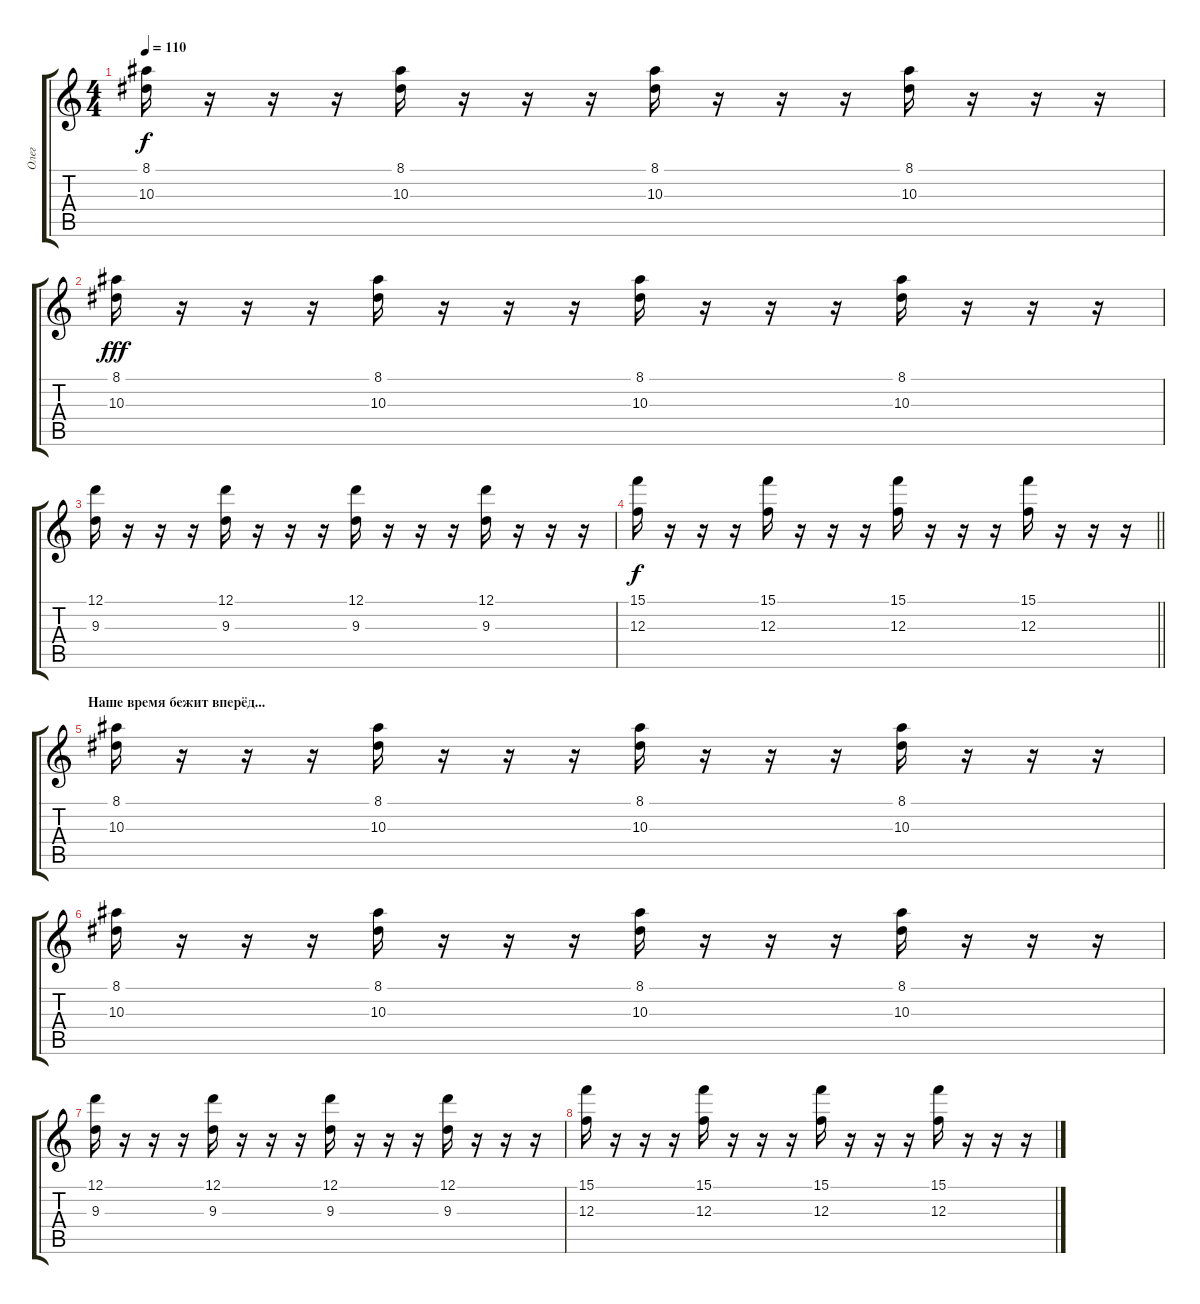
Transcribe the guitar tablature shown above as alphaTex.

\track ("Олег" "Олег") {instrument distortionguitar}
\staff {score tabs}
\tuning (D4 A3 F3 C3 G2 C2) {hide}
\ts (4 4)
\tempo 110
\clef g2
\ks c
(8.1 10.3).16{dy f} r.16 r.16 r.16 (8.1 10.3).16 r.16 r.16 r.16 (8.1 10.3).16 r.16 r.16 r.16 (8.1 10.3).16 r.16 r.16 r.16 |
(8.1 10.3).16{dy fff} r.16 r.16 r.16 (8.1 10.3).16 r.16 r.16 r.16 (8.1 10.3).16 r.16 r.16 r.16 (8.1 10.3).16 r.16 r.16 r.16 |
(12.1 9.3).16 r.16 r.16 r.16 (12.1 9.3).16 r.16 r.16 r.16 (12.1 9.3).16 r.16 r.16 r.16 (12.1 9.3).16 r.16 r.16 r.16 |
\barLineRight lightlight
(15.1 12.3).16{dy f} r.16 r.16 r.16 (15.1 12.3).16 r.16 r.16 r.16 (15.1 12.3).16 r.16 r.16 r.16 (15.1 12.3).16 r.16 r.16 r.16 |
\section ("" "Наше время бежит вперёд...")
(8.1 10.3).16 r.16 r.16 r.16 (8.1 10.3).16 r.16 r.16 r.16 (8.1 10.3).16 r.16 r.16 r.16 (8.1 10.3).16 r.16 r.16 r.16 |
(8.1 10.3).16 r.16 r.16 r.16 (8.1 10.3).16 r.16 r.16 r.16 (8.1 10.3).16 r.16 r.16 r.16 (8.1 10.3).16 r.16 r.16 r.16 |
(12.1 9.3).16 r.16 r.16 r.16 (12.1 9.3).16 r.16 r.16 r.16 (12.1 9.3).16 r.16 r.16 r.16 (12.1 9.3).16 r.16 r.16 r.16 |
(15.1 12.3).16 r.16 r.16 r.16 (15.1 12.3).16 r.16 r.16 r.16 (15.1 12.3).16 r.16 r.16 r.16 (15.1 12.3).16 r.16 r.16 r.16
